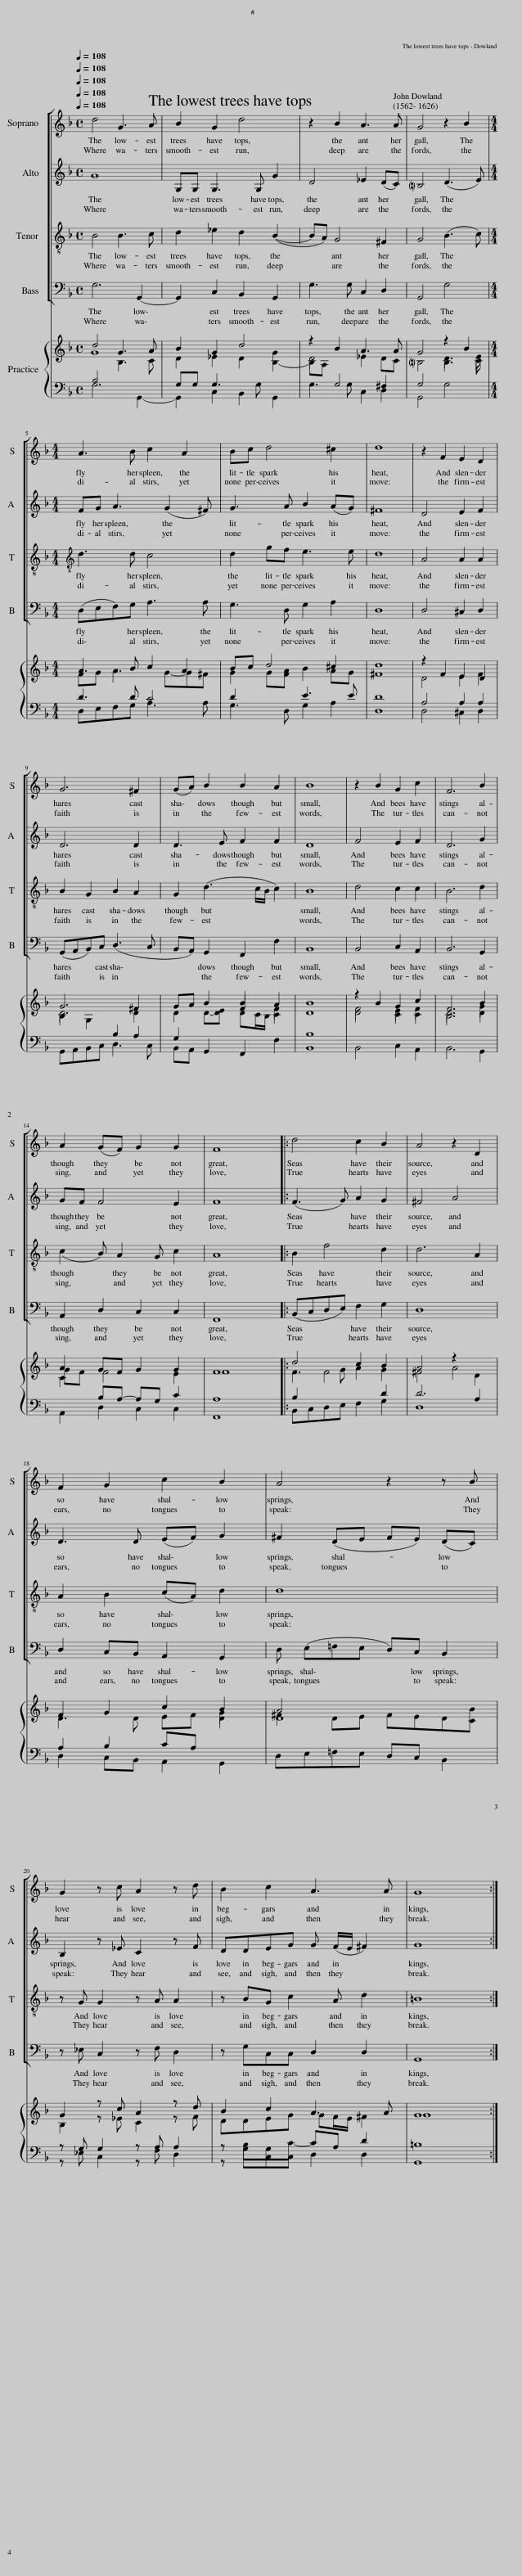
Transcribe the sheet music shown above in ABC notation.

X:1
%%score [ 1 2 3 4 ] { ( 5 6 ) | ( 7 8 ) }
L:1/8
Q:1/4=108
M:4/4
I:linebreak $
K:F
V:1 treble
V:2 treble
V:3 treble-8
V:4 bass
V:5 treble
V:6 treble
V:7 bass
V:8 bass
V:1
 d4 G3 A | B2 G2 d4 | z2 B2 A3 A | G4 z2 B2 |$[M:4/4] A3 B c2 A2 | %5
 Bc d4 ^c2 | d8 | z2 F2 E2 D2 |$ G6 ^F2 | (GA) B2 B2 A2 | %10
 B8 | z2 B2 G2 c2 | F6 B2 |$ A2 (GF) G2 G2 | F8 |: %15
 d4 c2 B2 | A4 z2 D2 |$ F2 G2 c2 B2 | A4 z2 z B |$ G2 z c A2 z d | %20
 B2 c2 A3 A | G8 :| %22
V:2
 G8 | G,G, G,3 G, G2 | D4 _E2 (DC) | !courtesy!=B,4 (D3 E) |$[M:4/4] FG A3 (G2 ^F) | %5
 G3 A B2 (AG) | ^F8 | D4 E2 F2 |$ D6 D2 | D3 E F2 F2 | %10
 D8 | F4 E2 F2 | D6 G2 |$ GF F4 E2 | F8 |: %15
 (F3 G) A2 G2 | ^F4 A4 |$ D3 D (EF) G2 | ^F2 (DE FE) (DC) |$ B,2 z _E C2 z F | %20
 DDEG G (F/E/ ^F2) | G8 :| %22
V:3
 B4 B3 c | d2 _e2 d2 (B2- | BA) G4 ^F2 | G4 (B3 c) |$[M:4/4][K:treble-8] d3 d c4 | %5
 d2 gf e3 e | d8 | A4 A2 A2 |$ B2 G2 B2 A2 | G2 (d3 c/B/ c2) | %10
 B8 | d4 c2 c2 | B6 d2 |$ (c2 B) A2 G c2 | A8 |: %15
 B2 f4 d2 | d6 A2 |$ A2 B2 (cA) d2 | d8 |$ z G G2 z A A2 | %20
 z BG c2 A d2 | =B8 :| %22
V:4
 G,6 G,,2- | G,,2 C,2 B,,2 G,,2 | G,3 G, C,2 D,2 | G,,4 G,4 |$[M:4/4] (D,E,F,)G, A,3 A, | %5
 G,3 D, G,2 A,2 | D,8 | D,4 ^C,2 D,2 |$ (G,,A,,B,,)C, (D,3 C, | B,,A,,) G,,2 F,,2 F,2 | %10
 B,,8 | B,,4 C,2 A,,2 | B,,6 G,,2 |$ A,,2 D,2 C,2 C,2 | F,,8 |: %15
 (B,,C,D,E,) F,2 G,2 | D,8 |$ D,2 C,B,, A,,2 G,,2 | D, (E,=F,E, D,)C, B,,2 |$ z _E, C,2 z F, D,2 | %20
 z G,C,C, D,2 D,2 | G,,8 :| %22
V:5
 d4 G3 A | B2 G2 d4 | z2 B2 A3 A | G4 z2 B2 |$[M:4/4] A3 B c2 A2 | %5
 Bc d4 ^c2 | d8 | z2 F2 E2 D2 |$ G6 ^F2 | GA B2 B2 A2 | %10
 B8 | z2 B2 G2 c2 | F6 B2 |$ A2 GF G2 G2 | F8 |: %15
 d4 c2 B2 | A4 z2 D2 |$ F2 G2 c2 B2 | A4 x4 |$ G2 z c A2 z d | %20
 B2 c2 A3 A | G8 :| %22
V:6
 G8 |[I:staff +1] G,G, G,3 G,[I:staff -1] G2 | D4 _E2 DC | !courtesy!=B,4 D3 E |$[M:4/4] FG A3 G-G^F | %5
 G2 x2 B2 AG | ^F8 | D4 E2 F2 |$ D6 D2 | D2 x2 F2 F2 | %10
 D8 | F4 E2 F2 | D6 G2 |$ GF F4 E2 | F8 |: %15
 F3 G A2 G2 | ^F4 A4 |$ D3 D EF G2 | ^F2 DE FED[CB] |$ B,2 z _E C2 z F | %20
 DDEG GF/E/ ^F2 | G8 :| %22
V:7
 B,4[I:staff -1] B,3 C | D2 _E2 D2 B,2- | B,A,[I:staff +1] G,4 ^F,2 | G,4[I:staff -1] B,3 C |$[M:4/4][I:staff +1] D3 D C4 | %5
 D2[I:staff -1] G[FA][I:staff +1] E3 E | D8 | A,4 A,2 A,2 |$[I:staff -1] B,2 G,2[I:staff +1] B,2 A,2 | G,2[I:staff -1] D-[DE] DC/B,/ C2 | %10
[I:staff +1] B,8 |[I:staff -1] D4 C2 C2 | B,6 D2 |$ C2[I:staff +1] B,A,- A,G, C2 | A,8 |: %15
 B,2[I:staff -1] F4[I:staff +1] D2 | D6 A,2 |$ A,2 B,2 CA,[I:staff -1] D2 | D8 |$[I:staff +1] z G, G,2 z A, A,2 | %20
 z B,G,C- CA, D2 | =B,8 :| %22
V:8
 G,6 G,,2- | G,,2 C,2 B,,2 G,,2 | G,3 G, C,2 D,2 | G,,4 G,4 |$[M:4/4] D,E,F,G, A,3 A, | %5
 G,3 D, G,2 A,2 | D,8 | D,4 ^C,2 D,2 |$ G,,A,,B,,C, D,3 C, | B,,A,, G,,2 F,,2 F,2 | %10
 B,,8 | B,,4 C,2 A,,2 | B,,6 G,,2 |$ A,,2 D,2 C,2 C,2 | F,,8 |: %15
 B,,C,D,E, F,2 G,2 | D,8 |$ D,2 C,B,, A,,2 G,,2 | D,E,=F,E, D,C, B,,2 |$ z _E, C,2 z F, D,2 | %20
 z G,C,C, D,2 D,2 | G,,8 :| %22
